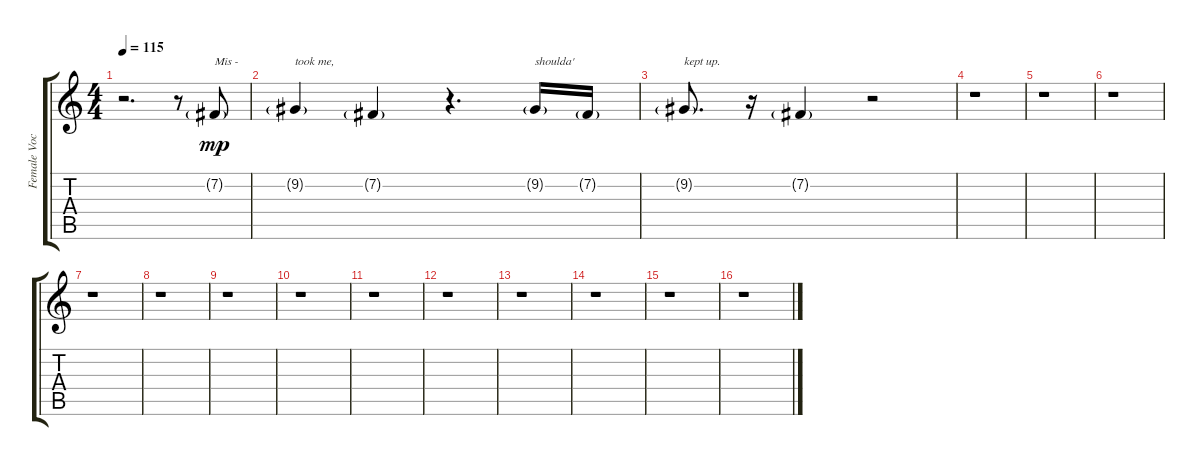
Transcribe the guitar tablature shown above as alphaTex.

\track ("Female Vocals" "Female Voc") {instrument clarinet}
\staff {score tabs}
\tuning (E4 B3 G3 D3 A2 E2) {hide}
\ts (4 4)
\tempo 115
\clef g2
\ks c
r.2{d dy mp} r.8 7.2{g}.8{txt "Mis -"} |
9.2{g}.4{txt "took me,"} 7.2{g}.4 r.4{d} 9.2{g}.16{txt "shoulda'"} 7.2{g}.16 |
9.2{g}.8{d txt "kept up."} r.16 7.2{g}.4 r.2 |
r.1 |
r.1 |
r.1 |
r.1 |
r.1 |
r.1 |
r.1 |
r.1 |
r.1 |
r.1 |
r.1 |
r.1 |
r.1
